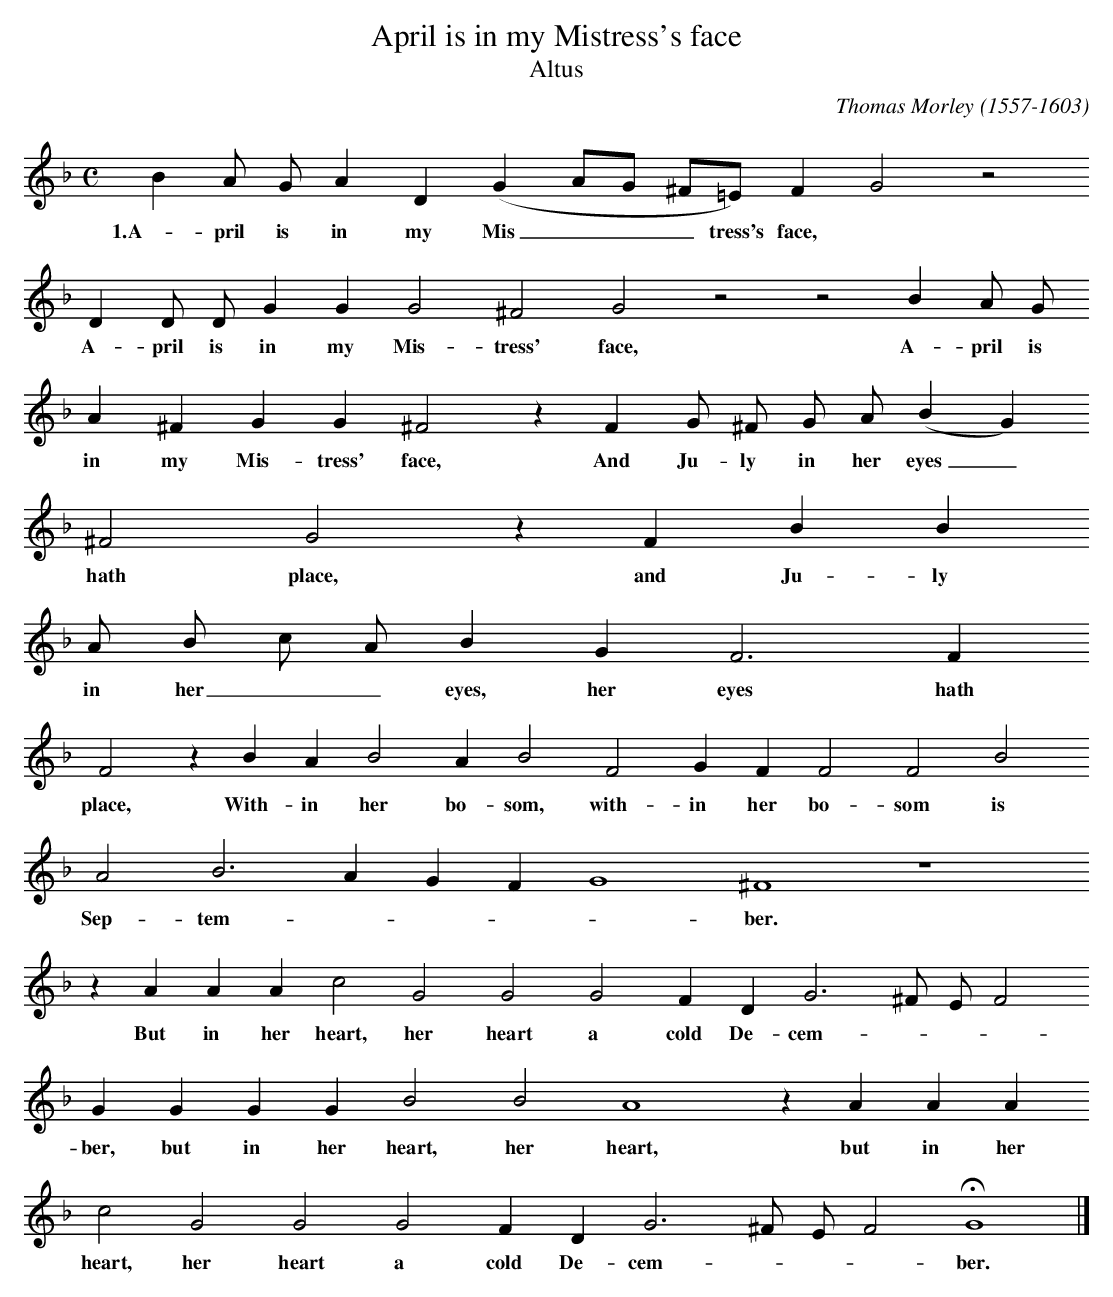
X:1
T:April is in my Mistress's face
T:Altus
C:Thomas Morley (1557-1603)
M:C
L:1/4
K:Gdor
B A/ G/ A D (G A/G/ ^F/=E/) F G2 z2
w:1.A-pril is in my Mis___tress's face,
D D/ D/ G G G2 ^F2 G2 z2 z2 B A/ G/
w:A-pril is in my Mis-tress' face, A-pril is
A ^F G G ^F2 z F G/ ^F/ G/ A/ (B G)
w:in my Mis-tress' face, And Ju-ly  in her eyes_
^F2 G2 zF B B
w:hath place, and Ju-ly
A/ B/ c/ A/ B G F3 F
w:in her _ _ eyes, her eyes hath
F2 z B A B2 A B2 F2 G F F2 F2 B2
w:place, With- in her bo- som, with- in her bo- som is
A2 B3 A G F G4 ^F4 z4
w:Sep- tem- * * * * ber.
z A A A c2 G2 G2 G2 F D G3 ^F/ E/ F2
w:But in her heart, her heart a cold De- cem- * * *
G G G G B2 B2 A4 z A A A
w:ber, but in her heart, her heart, but in her
c2 G2 G2 G2 F D G3 ^F/ E/ F2 HG4 |]
w:heart, her heart a cold De- cem- _ _ _ ber.
